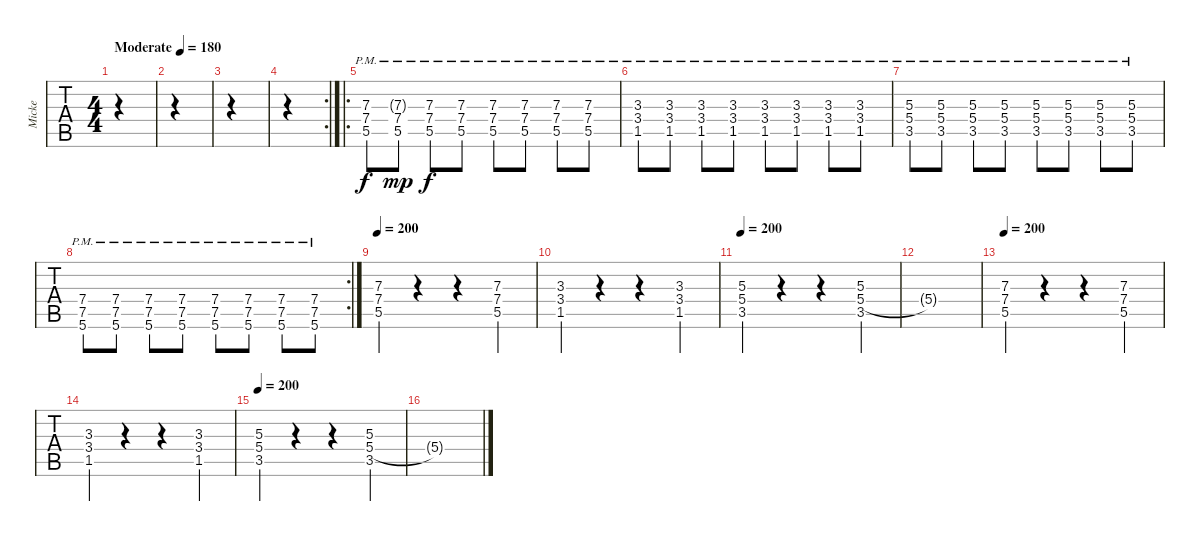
\track ("Micke" "Micke") {instrument overdrivenguitar}
\staff {tabs}
\tuning (E4 B3 G3 D3 A2 E2) {hide}
\ts (4 4)
\tempo (180 "Moderate")
\clef g2
\ks c
|
|
|
\rc 2
|
\ro
(7.3{pm} 7.4{pm} 5.5{pm}).8 (7.3{g pm} 7.4{pm} 5.5{pm}).8{dy mp} (7.3{pm} 7.4{pm} 5.5{pm}).8{dy f} (7.3{pm} 7.4{pm} 5.5{pm}).8 (7.3{pm} 7.4{pm} 5.5{pm}).8 (7.3{pm} 7.4{pm} 5.5{pm}).8 (7.3{pm} 7.4{pm} 5.5{pm}).8 (7.3{pm} 7.4{pm} 5.5{pm}).8 |
(3.3{pm} 3.4{pm} 1.5{pm}).8 (3.3{pm} 3.4{pm} 1.5{pm}).8 (3.3{pm} 3.4{pm} 1.5{pm}).8 (3.3{pm} 3.4{pm} 1.5{pm}).8 (3.3{pm} 3.4{pm} 1.5{pm}).8 (3.3{pm} 3.4{pm} 1.5{pm}).8 (3.3{pm} 3.4{pm} 1.5{pm}).8 (3.3{pm} 3.4{pm} 1.5{pm}).8 |
(5.3{pm} 5.4{pm} 3.5{pm}).8 (5.3{pm} 5.4{pm} 3.5{pm}).8 (5.3{pm} 5.4{pm} 3.5{pm}).8 (5.3{pm} 5.4{pm} 3.5{pm}).8 (5.3{pm} 5.4{pm} 3.5{pm}).8 (5.3{pm} 5.4{pm} 3.5{pm}).8 (5.3{pm} 5.4{pm} 3.5{pm}).8 (5.3{pm} 5.4{pm} 3.5{pm}).8 |
\rc 2
(7.4{pm} 7.5{pm} 5.6{pm}).8 (7.4{pm} 7.5{pm} 5.6{pm}).8 (7.4{pm} 7.5{pm} 5.6{pm}).8 (7.4{pm} 7.5{pm} 5.6{pm}).8 (7.4{pm} 7.5{pm} 5.6{pm}).8 (7.4{pm} 7.5{pm} 5.6{pm}).8 (7.4{pm} 7.5{pm} 5.6{pm}).8 (7.4{pm} 7.5{pm} 5.6{pm}).8 |
\tempo 130
\tempo 200
(7.3 7.4 5.5).4 r.4 r.4 (7.3 7.4 5.5).4 |
(3.3 3.4 1.5).4 r.4 r.4 (3.3 3.4 1.5).4 |
\tempo 200
(5.3 5.4 3.5).4 r.4 r.4 (5.3 5.4 3.5).4 |
5.4{t}.1 |
\tempo 130
\tempo 200
(7.3 7.4 5.5).4 r.4 r.4 (7.3 7.4 5.5).4 |
(3.3 3.4 1.5).4 r.4 r.4 (3.3 3.4 1.5).4 |
\tempo 200
(5.3 5.4 3.5).4 r.4 r.4 (5.3 5.4 3.5).4 |
5.4{t}.1
